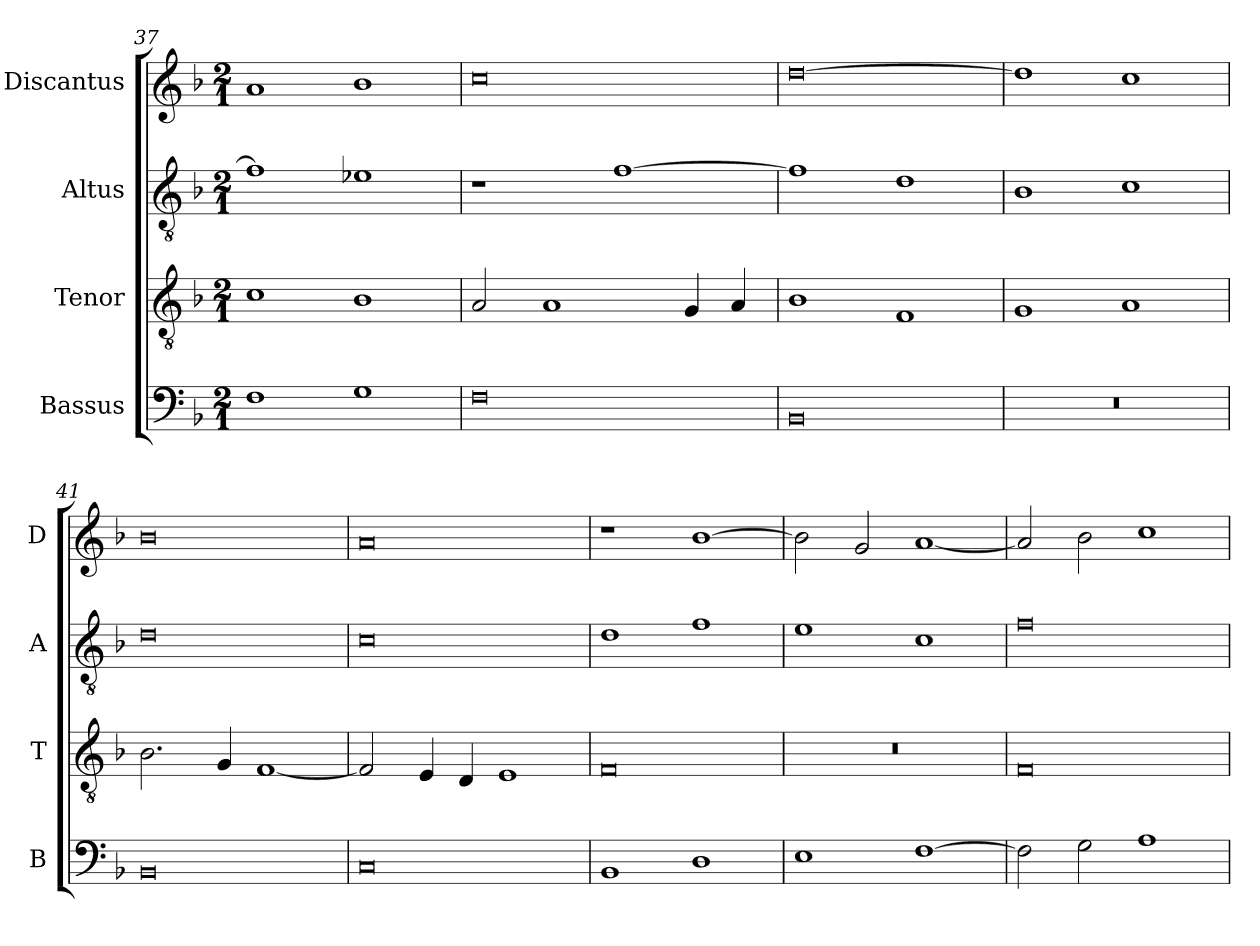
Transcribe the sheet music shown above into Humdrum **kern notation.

**kern	**kern	**kern	**kern
*part4	*part3	*part2	*part1
*staff4	*staff3	*staff2	*staff1
*I"Bassus	*I"Tenor	*I"Altus	*I"Discantus
*I'B	*I'T	*I'A	*I'D
*clefF4	*clefGv2	*clefGv2	*clefG2
*k[b-]	*k[b-]	*k[b-]	*k[b-]
*M2/1	*M2/1	*M2/1	*M2/1
=37	=37	=37	=37
1F	1c	1f]	1a
1G	1B-	1e-X	1b-
=38	=38	=38	=38
0F	2A/	1r	0cc
.	1A	.	.
.	.	[1f	.
.	4G/	.	.
.	4A/	.	.
=39	=39	=39	=39
0BB-	1B-	1f]	[0dd
.	1F	1d	.
=40	=40	=40	=40
0r	1G	1B-	1dd]
.	1A	1c	1cc
=41	=41	=41	=41
0BB-	2.B-\	0d	0b-
.	4G/	.	.
.	[1F	.	.
=42	=42	=42	=42
0C	2F/]	0c	0a
.	4E/	.	.
.	4D/	.	.
.	1E	.	.
=43	=43	=43	=43
1BB-	0F	1d	1r
1D	.	1f	[1b-
=44	=44	=44	=44
1E	0r	1e	2b-\]
.	.	.	2g/
[1F	.	1c	[1a
=45	=45	=45	=45
2F\]	0F	0f	2a/]
2G\	.	.	2b-\
1A	.	.	1cc
=	=	=	=
*-	*-	*-	*-
